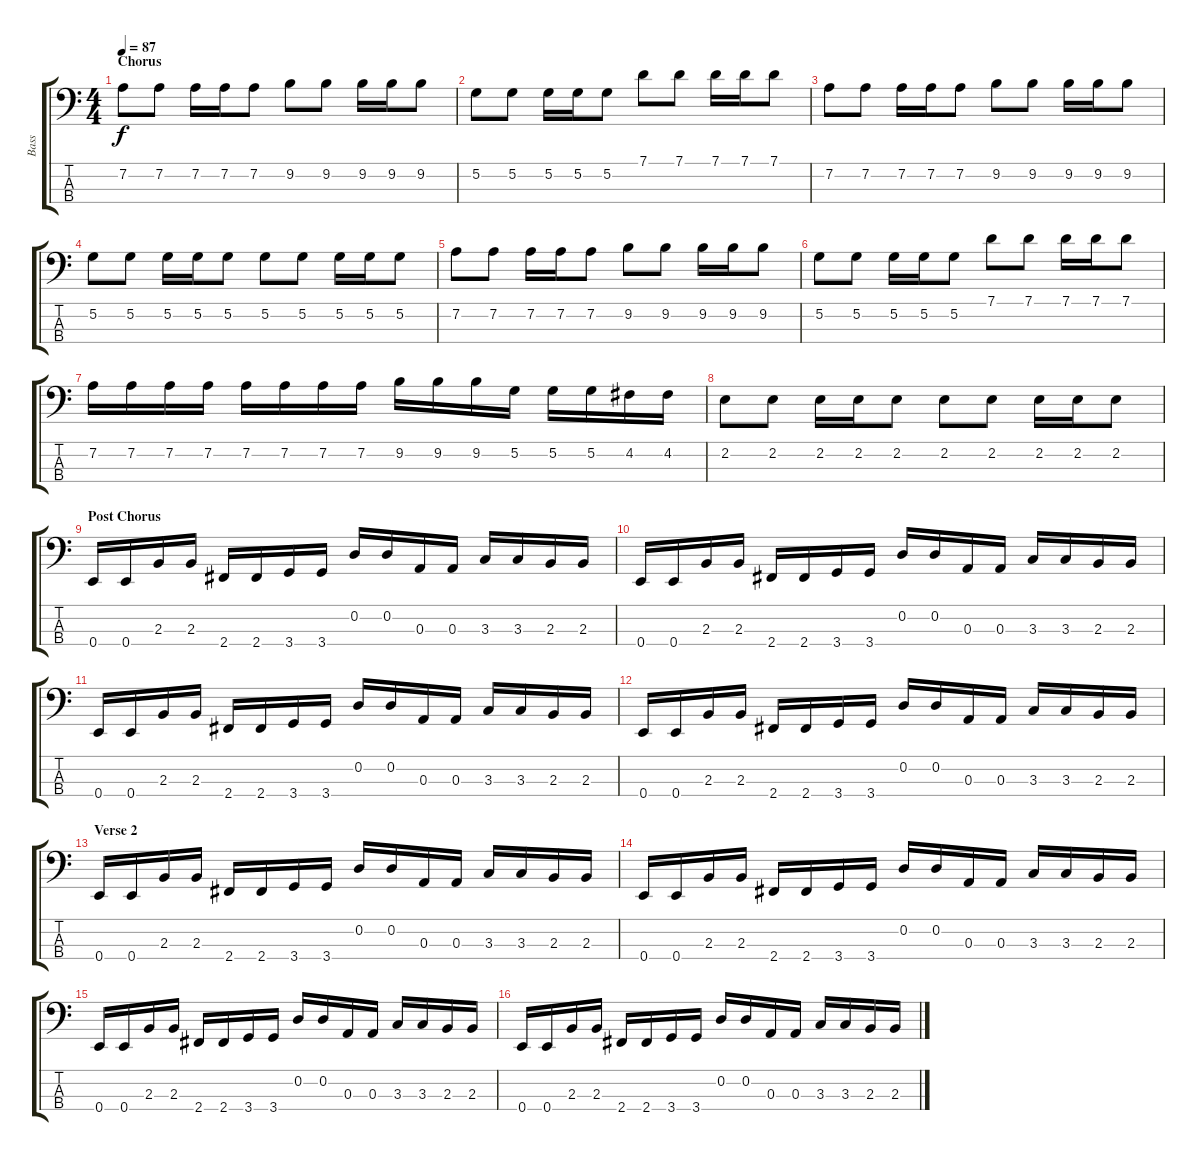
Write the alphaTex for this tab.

\track ("Bass" "Bass") {instrument electricbasspick}
\staff {score tabs}
\tuning (G2 D2 A1 E1) {hide}
\ts (4 4)
\section ("" "Chorus")
\tempo 87
\clef f4
\ks c
7.2.8{dy f} 7.2.8 7.2.16 7.2.16 7.2.8 9.2.8 9.2.8 9.2.16 9.2.16 9.2.8 |
5.2.8 5.2.8 5.2.16 5.2.16 5.2.8 7.1.8 7.1.8 7.1.16 7.1.16 7.1.8 |
7.2.8 7.2.8 7.2.16 7.2.16 7.2.8 9.2.8 9.2.8 9.2.16 9.2.16 9.2.8 |
5.2.8 5.2.8 5.2.16 5.2.16 5.2.8 5.2.8 5.2.8 5.2.16 5.2.16 5.2.8 |
7.2.8 7.2.8 7.2.16 7.2.16 7.2.8 9.2.8 9.2.8 9.2.16 9.2.16 9.2.8 |
5.2.8 5.2.8 5.2.16 5.2.16 5.2.8 7.1.8 7.1.8 7.1.16 7.1.16 7.1.8 |
7.2.16 7.2.16 7.2.16 7.2.16 7.2.16 7.2.16 7.2.16 7.2.16 9.2.16 9.2.16 9.2.16 5.2.16 5.2.16 5.2.16 4.2.16 4.2.16 |
2.2.8 2.2.8 2.2.16 2.2.16 2.2.8 2.2.8 2.2.8 2.2.16 2.2.16 2.2.8 |
\section ("" "Post Chorus")
0.4.16 0.4.16 2.3.16 2.3.16 2.4.16 2.4.16 3.4.16 3.4.16 0.2.16 0.2.16 0.3.16 0.3.16 3.3.16 3.3.16 2.3.16 2.3.16 |
0.4.16 0.4.16 2.3.16 2.3.16 2.4.16 2.4.16 3.4.16 3.4.16 0.2.16 0.2.16 0.3.16 0.3.16 3.3.16 3.3.16 2.3.16 2.3.16 |
0.4.16 0.4.16 2.3.16 2.3.16 2.4.16 2.4.16 3.4.16 3.4.16 0.2.16 0.2.16 0.3.16 0.3.16 3.3.16 3.3.16 2.3.16 2.3.16 |
0.4.16 0.4.16 2.3.16 2.3.16 2.4.16 2.4.16 3.4.16 3.4.16 0.2.16 0.2.16 0.3.16 0.3.16 3.3.16 3.3.16 2.3.16 2.3.16 |
\section ("" "Verse 2")
0.4.16 0.4.16 2.3.16 2.3.16 2.4.16 2.4.16 3.4.16 3.4.16 0.2.16 0.2.16 0.3.16 0.3.16 3.3.16 3.3.16 2.3.16 2.3.16 |
0.4.16 0.4.16 2.3.16 2.3.16 2.4.16 2.4.16 3.4.16 3.4.16 0.2.16 0.2.16 0.3.16 0.3.16 3.3.16 3.3.16 2.3.16 2.3.16 |
0.4.16 0.4.16 2.3.16 2.3.16 2.4.16 2.4.16 3.4.16 3.4.16 0.2.16 0.2.16 0.3.16 0.3.16 3.3.16 3.3.16 2.3.16 2.3.16 |
0.4.16 0.4.16 2.3.16 2.3.16 2.4.16 2.4.16 3.4.16 3.4.16 0.2.16 0.2.16 0.3.16 0.3.16 3.3.16 3.3.16 2.3.16 2.3.16
